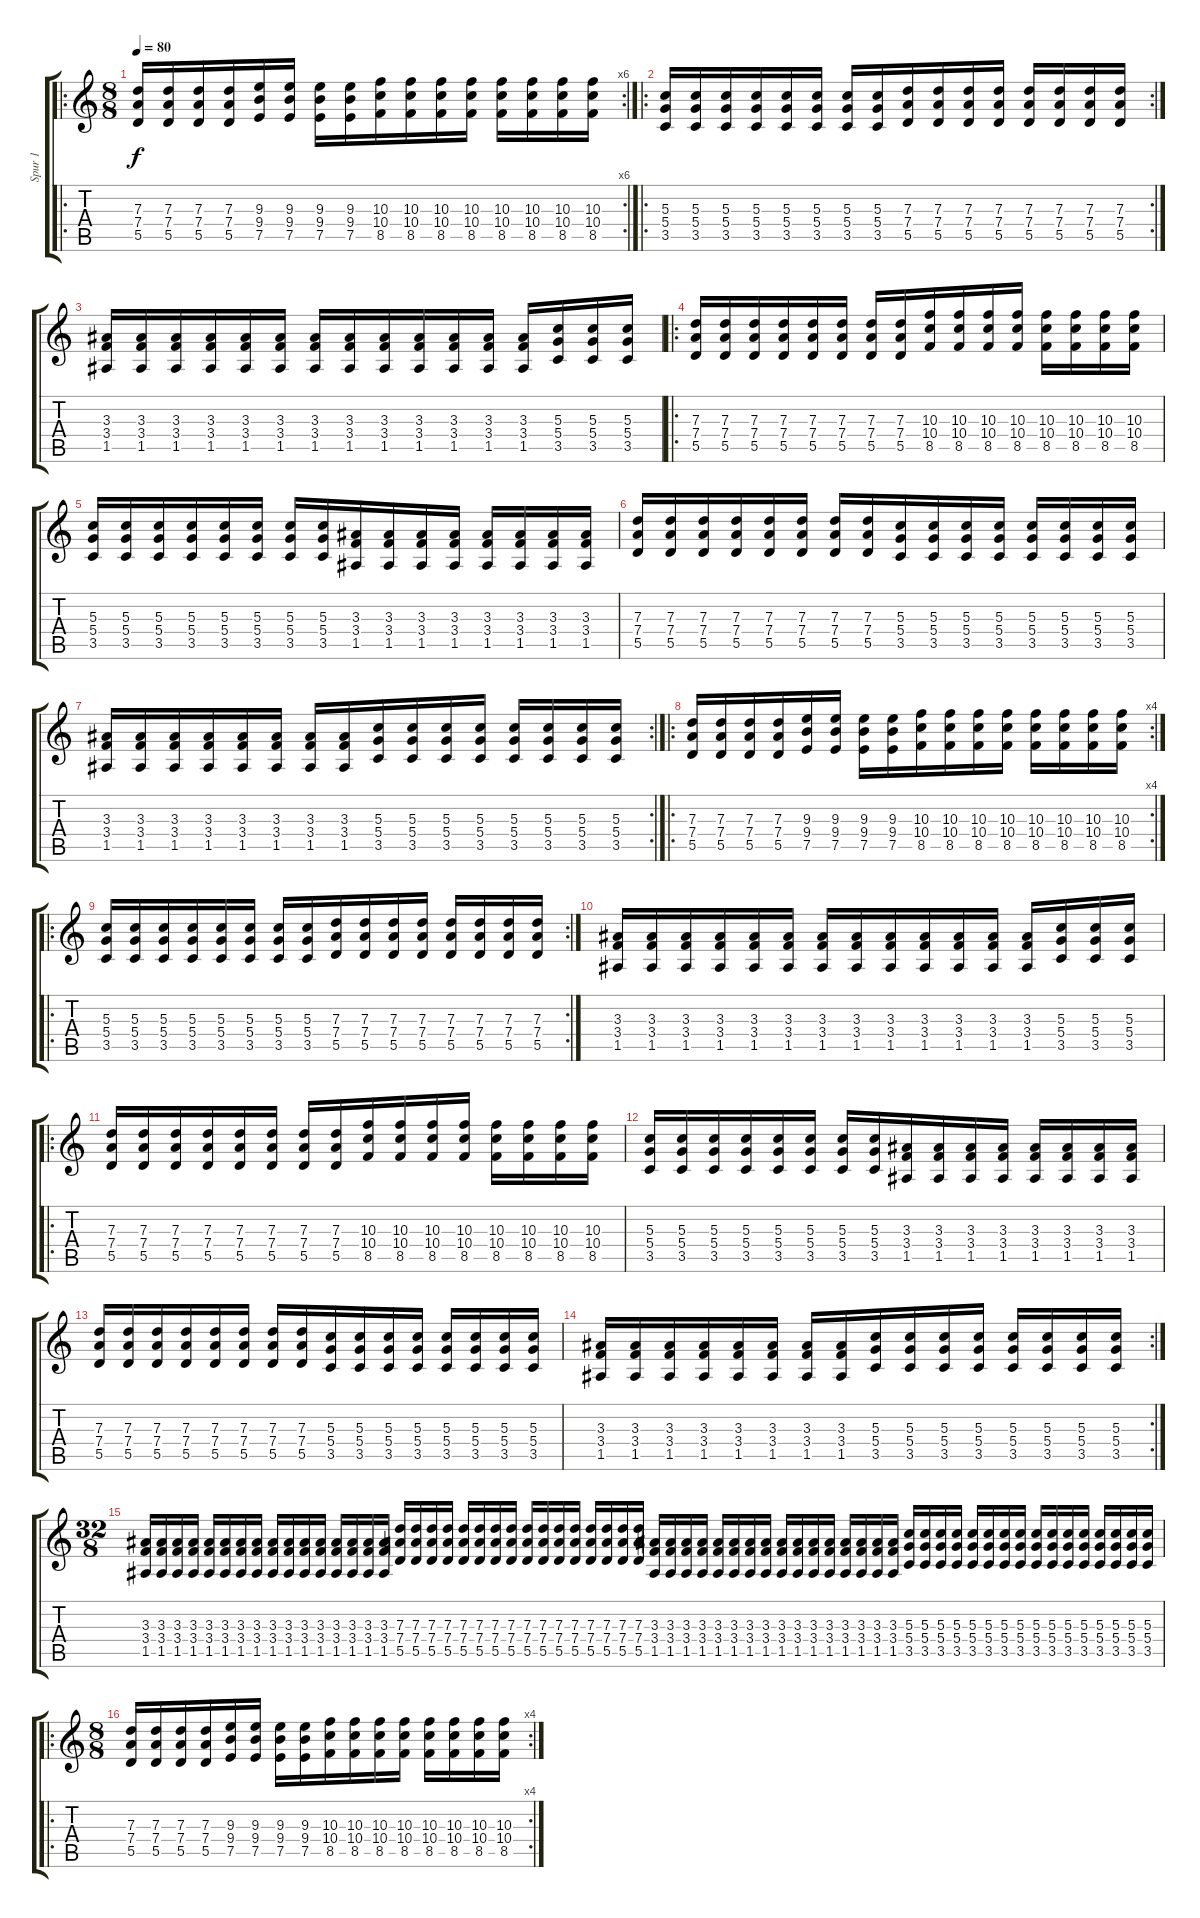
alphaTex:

\track ("Spur 1" "Spur 1") {instrument acousticguitarnylon}
\staff {score tabs}
\tuning (E4 B3 G3 D3 A2 E2) {hide}
\ro
\rc 6
\ts (8 8)
\tempo 80
\clef g2
\ks c
(7.3 7.4 5.5).16{dy f instrument acousticguitarnylon} (7.3 7.4 5.5).16 (7.3 7.4 5.5).16 (7.3 7.4 5.5).16 (9.3 9.4 7.5).16 (9.3 9.4 7.5).16 (9.3 9.4 7.5).16 (9.3 9.4 7.5).16 (10.3 10.4 8.5).16 (10.3 10.4 8.5).16 (10.3 10.4 8.5).16 (10.3 10.4 8.5).16 (10.3 10.4 8.5).16 (10.3 10.4 8.5).16 (10.3 10.4 8.5).16 (10.3 10.4 8.5).16 |
\ro
\rc 2
(5.3 5.4 3.5).16 (5.3 5.4 3.5).16 (5.3 5.4 3.5).16 (5.3 5.4 3.5).16 (5.3 5.4 3.5).16 (5.3 5.4 3.5).16 (5.3 5.4 3.5).16 (5.3 5.4 3.5).16 (7.3 7.4 5.5).16 (7.3 7.4 5.5).16 (7.3 7.4 5.5).16 (7.3 7.4 5.5).16 (7.3 7.4 5.5).16 (7.3 7.4 5.5).16 (7.3 7.4 5.5).16 (7.3 7.4 5.5).16 |
(3.3 3.4 1.5).16 (3.3 3.4 1.5).16 (3.3 3.4 1.5).16 (3.3 3.4 1.5).16 (3.3 3.4 1.5).16 (3.3 3.4 1.5).16 (3.3 3.4 1.5).16 (3.3 3.4 1.5).16 (3.3 3.4 1.5).16 (3.3 3.4 1.5).16 (3.3 3.4 1.5).16 (3.3 3.4 1.5).16 (3.3 3.4 1.5).16 (5.3 5.4 3.5).16 (5.3 5.4 3.5).16 (5.3 5.4 3.5).16 |
\ro
(7.3 7.4 5.5).16 (7.3 7.4 5.5).16 (7.3 7.4 5.5).16 (7.3 7.4 5.5).16 (7.3 7.4 5.5).16 (7.3 7.4 5.5).16 (7.3 7.4 5.5).16 (7.3 7.4 5.5).16 (10.3 10.4 8.5).16 (10.3 10.4 8.5).16 (10.3 10.4 8.5).16 (10.3 10.4 8.5).16 (10.3 10.4 8.5).16 (10.3 10.4 8.5).16 (10.3 10.4 8.5).16 (10.3 10.4 8.5).16 |
(5.3 5.4 3.5).16 (5.3 5.4 3.5).16 (5.3 5.4 3.5).16 (5.3 5.4 3.5).16 (5.3 5.4 3.5).16 (5.3 5.4 3.5).16 (5.3 5.4 3.5).16 (5.3 5.4 3.5).16 (3.3 3.4 1.5).16 (3.3 3.4 1.5).16 (3.3 3.4 1.5).16 (3.3 3.4 1.5).16 (3.3 3.4 1.5).16 (3.3 3.4 1.5).16 (3.3 3.4 1.5).16 (3.3 3.4 1.5).16 |
(7.3 7.4 5.5).16 (7.3 7.4 5.5).16 (7.3 7.4 5.5).16 (7.3 7.4 5.5).16 (7.3 7.4 5.5).16 (7.3 7.4 5.5).16 (7.3 7.4 5.5).16 (7.3 7.4 5.5).16 (5.3 5.4 3.5).16 (5.3 5.4 3.5).16 (5.3 5.4 3.5).16 (5.3 5.4 3.5).16 (5.3 5.4 3.5).16 (5.3 5.4 3.5).16 (5.3 5.4 3.5).16 (5.3 5.4 3.5).16 |
\rc 2
(3.3 3.4 1.5).16 (3.3 3.4 1.5).16 (3.3 3.4 1.5).16 (3.3 3.4 1.5).16 (3.3 3.4 1.5).16 (3.3 3.4 1.5).16 (3.3 3.4 1.5).16 (3.3 3.4 1.5).16 (5.3 5.4 3.5).16 (5.3 5.4 3.5).16 (5.3 5.4 3.5).16 (5.3 5.4 3.5).16 (5.3 5.4 3.5).16 (5.3 5.4 3.5).16 (5.3 5.4 3.5).16 (5.3 5.4 3.5).16 |
\ro
\rc 4
(7.3 7.4 5.5).16 (7.3 7.4 5.5).16 (7.3 7.4 5.5).16 (7.3 7.4 5.5).16 (9.3 9.4 7.5).16 (9.3 9.4 7.5).16 (9.3 9.4 7.5).16 (9.3 9.4 7.5).16 (10.3 10.4 8.5).16 (10.3 10.4 8.5).16 (10.3 10.4 8.5).16 (10.3 10.4 8.5).16 (10.3 10.4 8.5).16 (10.3 10.4 8.5).16 (10.3 10.4 8.5).16 (10.3 10.4 8.5).16 |
\ro
\rc 2
(5.3 5.4 3.5).16 (5.3 5.4 3.5).16 (5.3 5.4 3.5).16 (5.3 5.4 3.5).16 (5.3 5.4 3.5).16 (5.3 5.4 3.5).16 (5.3 5.4 3.5).16 (5.3 5.4 3.5).16 (7.3 7.4 5.5).16 (7.3 7.4 5.5).16 (7.3 7.4 5.5).16 (7.3 7.4 5.5).16 (7.3 7.4 5.5).16 (7.3 7.4 5.5).16 (7.3 7.4 5.5).16 (7.3 7.4 5.5).16 |
(3.3 3.4 1.5).16 (3.3 3.4 1.5).16 (3.3 3.4 1.5).16 (3.3 3.4 1.5).16 (3.3 3.4 1.5).16 (3.3 3.4 1.5).16 (3.3 3.4 1.5).16 (3.3 3.4 1.5).16 (3.3 3.4 1.5).16 (3.3 3.4 1.5).16 (3.3 3.4 1.5).16 (3.3 3.4 1.5).16 (3.3 3.4 1.5).16 (5.3 5.4 3.5).16 (5.3 5.4 3.5).16 (5.3 5.4 3.5).16 |
\ro
(7.3 7.4 5.5).16 (7.3 7.4 5.5).16 (7.3 7.4 5.5).16 (7.3 7.4 5.5).16 (7.3 7.4 5.5).16 (7.3 7.4 5.5).16 (7.3 7.4 5.5).16 (7.3 7.4 5.5).16 (10.3 10.4 8.5).16 (10.3 10.4 8.5).16 (10.3 10.4 8.5).16 (10.3 10.4 8.5).16 (10.3 10.4 8.5).16 (10.3 10.4 8.5).16 (10.3 10.4 8.5).16 (10.3 10.4 8.5).16 |
(5.3 5.4 3.5).16 (5.3 5.4 3.5).16 (5.3 5.4 3.5).16 (5.3 5.4 3.5).16 (5.3 5.4 3.5).16 (5.3 5.4 3.5).16 (5.3 5.4 3.5).16 (5.3 5.4 3.5).16 (3.3 3.4 1.5).16 (3.3 3.4 1.5).16 (3.3 3.4 1.5).16 (3.3 3.4 1.5).16 (3.3 3.4 1.5).16 (3.3 3.4 1.5).16 (3.3 3.4 1.5).16 (3.3 3.4 1.5).16 |
(7.3 7.4 5.5).16 (7.3 7.4 5.5).16 (7.3 7.4 5.5).16 (7.3 7.4 5.5).16 (7.3 7.4 5.5).16 (7.3 7.4 5.5).16 (7.3 7.4 5.5).16 (7.3 7.4 5.5).16 (5.3 5.4 3.5).16 (5.3 5.4 3.5).16 (5.3 5.4 3.5).16 (5.3 5.4 3.5).16 (5.3 5.4 3.5).16 (5.3 5.4 3.5).16 (5.3 5.4 3.5).16 (5.3 5.4 3.5).16 |
\rc 2
(3.3 3.4 1.5).16 (3.3 3.4 1.5).16 (3.3 3.4 1.5).16 (3.3 3.4 1.5).16 (3.3 3.4 1.5).16 (3.3 3.4 1.5).16 (3.3 3.4 1.5).16 (3.3 3.4 1.5).16 (5.3 5.4 3.5).16 (5.3 5.4 3.5).16 (5.3 5.4 3.5).16 (5.3 5.4 3.5).16 (5.3 5.4 3.5).16 (5.3 5.4 3.5).16 (5.3 5.4 3.5).16 (5.3 5.4 3.5).16 |
\ts (32 8)
(3.3 3.4 1.5).16 (3.3 3.4 1.5).16 (3.3 3.4 1.5).16 (3.3 3.4 1.5).16 (3.3 3.4 1.5).16 (3.3 3.4 1.5).16 (3.3 3.4 1.5).16 (3.3 3.4 1.5).16 (3.3 3.4 1.5).16 (3.3 3.4 1.5).16 (3.3 3.4 1.5).16 (3.3 3.4 1.5).16 (3.3 3.4 1.5).16 (3.3 3.4 1.5).16 (3.3 3.4 1.5).16 (3.3 3.4 1.5).16 (7.3 7.4 5.5).16 (7.3 7.4 5.5).16 (7.3 7.4 5.5).16 (7.3 7.4 5.5).16 (7.3 7.4 5.5).16 (7.3 7.4 5.5).16 (7.3 7.4 5.5).16 (7.3 7.4 5.5).16 (7.3 7.4 5.5).16 (7.3 7.4 5.5).16 (7.3 7.4 5.5).16 (7.3 7.4 5.5).16 (7.3 7.4 5.5).16 (7.3 7.4 5.5).16 (7.3 7.4 5.5).16 (7.3 7.4 5.5).16 (3.3 3.4 1.5).16 (3.3 3.4 1.5).16 (3.3 3.4 1.5).16 (3.3 3.4 1.5).16 (3.3 3.4 1.5).16 (3.3 3.4 1.5).16 (3.3 3.4 1.5).16 (3.3 3.4 1.5).16 (3.3 3.4 1.5).16 (3.3 3.4 1.5).16 (3.3 3.4 1.5).16 (3.3 3.4 1.5).16 (3.3 3.4 1.5).16 (3.3 3.4 1.5).16 (3.3 3.4 1.5).16 (3.3 3.4 1.5).16 (5.3 5.4 3.5).16 (5.3 5.4 3.5).16 (5.3 5.4 3.5).16 (5.3 5.4 3.5).16 (5.3 5.4 3.5).16 (5.3 5.4 3.5).16 (5.3 5.4 3.5).16 (5.3 5.4 3.5).16 (5.3 5.4 3.5).16 (5.3 5.4 3.5).16 (5.3 5.4 3.5).16 (5.3 5.4 3.5).16 (5.3 5.4 3.5).16 (5.3 5.4 3.5).16 (5.3 5.4 3.5).16 (5.3 5.4 3.5).16 |
\ro
\rc 4
\ts (8 8)
(7.3 7.4 5.5).16 (7.3 7.4 5.5).16 (7.3 7.4 5.5).16 (7.3 7.4 5.5).16 (9.3 9.4 7.5).16 (9.3 9.4 7.5).16 (9.3 9.4 7.5).16 (9.3 9.4 7.5).16 (10.3 10.4 8.5).16 (10.3 10.4 8.5).16 (10.3 10.4 8.5).16 (10.3 10.4 8.5).16 (10.3 10.4 8.5).16 (10.3 10.4 8.5).16 (10.3 10.4 8.5).16 (10.3 10.4 8.5).16
